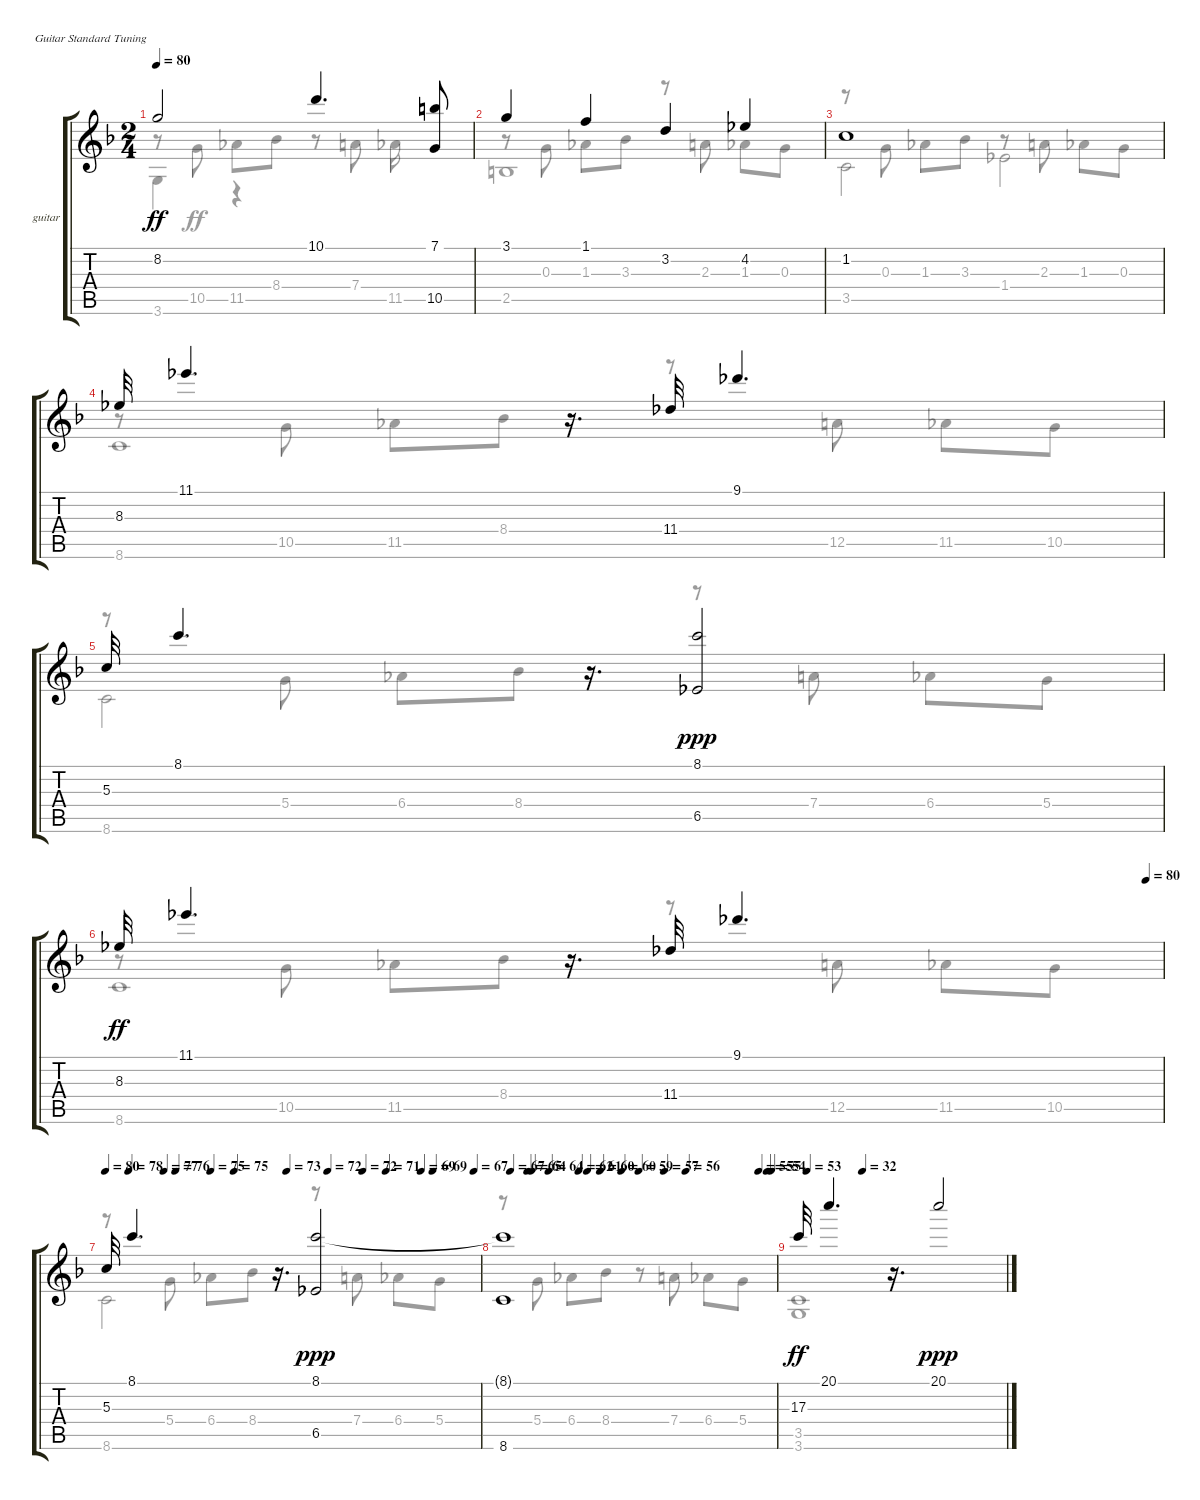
\bracketExtendMode groupsimilarinstruments
\firstSystemTrackNameOrientation horizontal
\otherSystemsTrackNameOrientation horizontal
\track ("guitar" "guitar") {instrument acousticguitarnylon}
\staff {score tabs}
\tuning (E4 B3 G3 D3 A2 E2)
\voice
\ts (2 4)
\tempo 80
\clef g2
\ks f
8.2.2{dy ff} 10.1.4{d} (7.1 10.5).8 |
3.1.4 1.1.4 3.2.4 4.2.4 |
1.2.1 |
8.3.32 11.1.4{d} r.16{d} 11.4.32 9.1.4{d} |
5.3.32 8.1.4{d} r.16{d} (8.1 6.5).2{dy ppp} |
\tempo (80 0.984375)
8.3.32{dy ff} 11.1.4{d} r.16{d} 11.4.32 9.1.4{d} |
\tempo 80
\tempo (78 0.0625)
\tempo (77 0.15625)
\tempo (76 0.1875)
\tempo (75 0.28125)
\tempo (75 0.34375)
\tempo (73 0.484375)
\tempo (72 0.59375)
\tempo (72 0.6875)
\tempo (71 0.75)
\tempo (69 0.84375)
\tempo (69 0.875)
\tempo (67 0.984375)
5.3.32 8.1.4{d} r.16{d} (8.1 6.5).2{dy ppp} |
\tempo (67 0.03125)
\tempo (65 0.09375)
\tempo (64 0.109375)
\tempo (64 0.171875)
\tempo (62 0.28125)
\tempo (61 0.3125)
\tempo (60 0.359375)
\tempo (60 0.4375)
\tempo (59 0.5)
\tempo (57 0.59375)
\tempo (56 0.671875)
\tempo (55 0.9375)
\tempo (55 0.96875)
\tempo (54 0.984375)
(8.1{t} 8.6).1 |
\tempo (53 0.046875)
\tempo (32 0.3125)
17.3.32{dy ff} 20.1.4{d} r.16{d} 20.1.2{dy ppp} |
\voice
\clef g2
\ottava regular
\simile none
\ks f
r.8{dy ff} 10.5.8 11.5.8 8.4.8 r.8 7.4.8 11.5.16 |
r.8 0.3.8 1.3.8 3.3.8 r.8 2.3.8 1.3.8 0.3.8 |
r.8 0.3.8 1.3.8 3.3.8 r.8 2.3.8 1.3.8 0.3.8 |
r.8 10.5.8 11.5.8 8.4.8 r.8 12.5.8 11.5.8 10.5.8 |
r.8 5.4.8 6.4.8 8.4.8 r.8 7.4.8 6.4.8 5.4.8 |
r.8 10.5.8 11.5.8 8.4.8 r.8 12.5.8 11.5.8 10.5.8 |
r.8 5.4.8 6.4.8 8.4.8 r.8 7.4.8 6.4.8 5.4.8 |
r.8 5.4.8 6.4.8 8.4.8 r.8 7.4.8 6.4.8 5.4.8 |
(3.5 3.6).1 |
\voice
\clef g2
\ottava regular
\simile none
\ks f
3.6.4{dy ff} r.4 |
2.5.1 |
3.5.2 1.4.2 |
8.6.1 |
8.6.2 |
8.6.1 |
8.6.2 |
|
|
